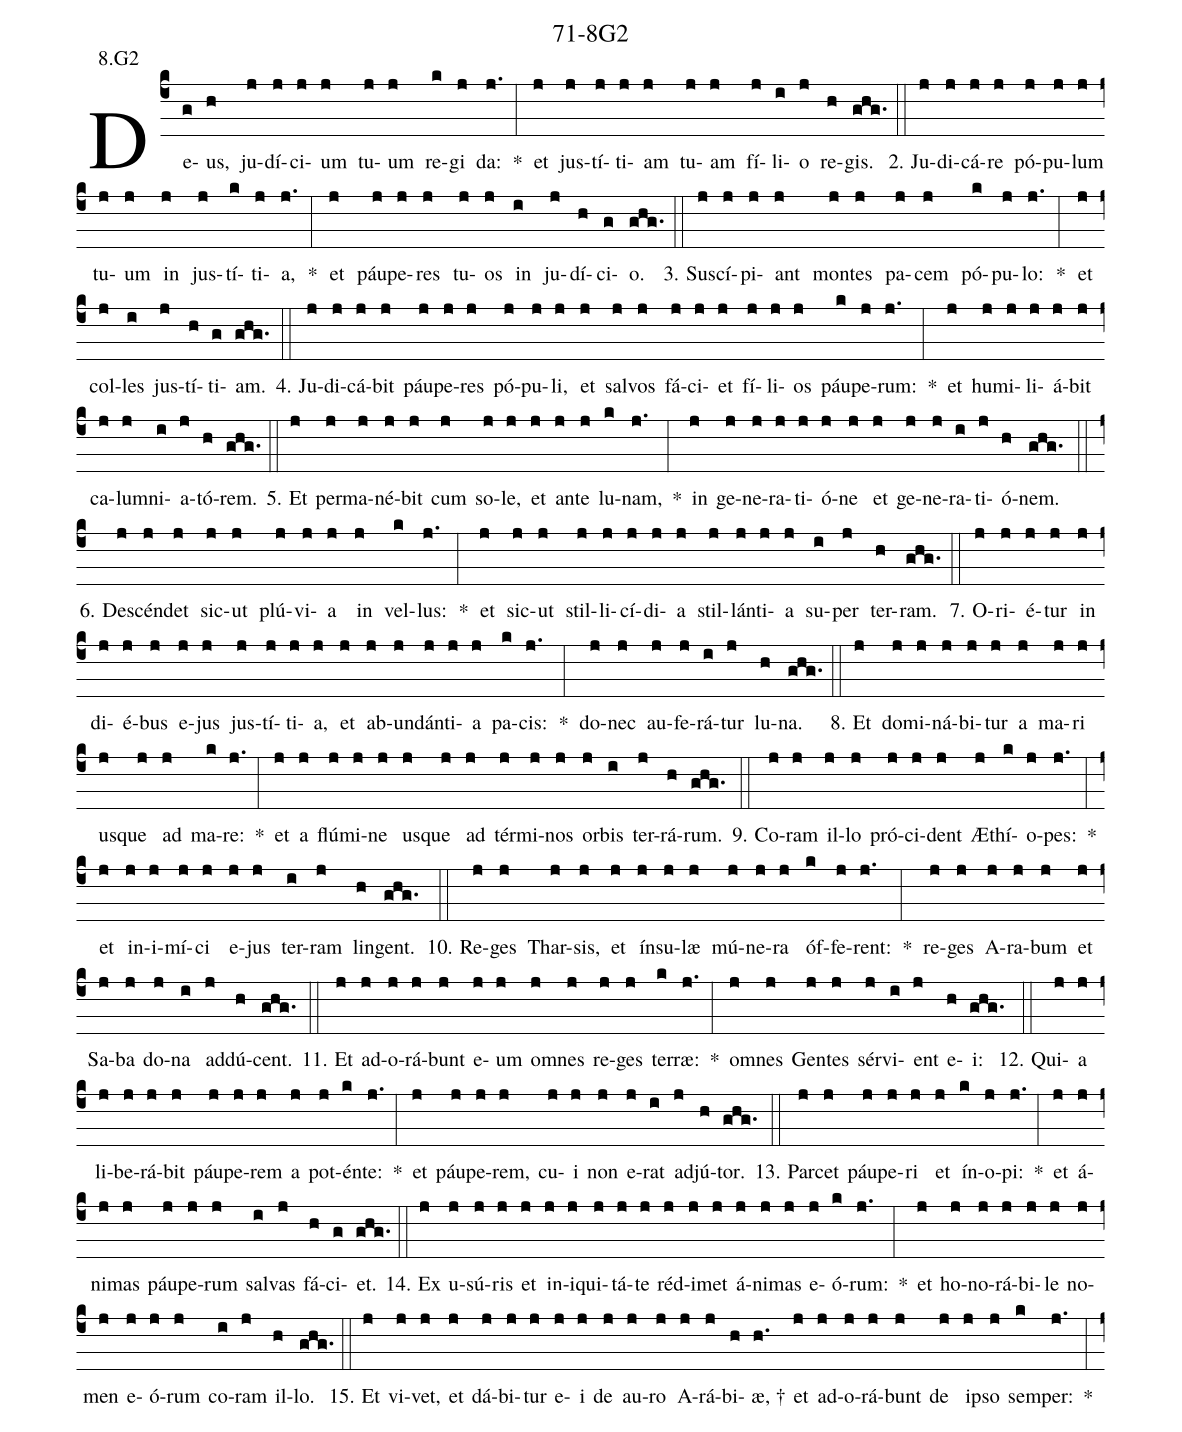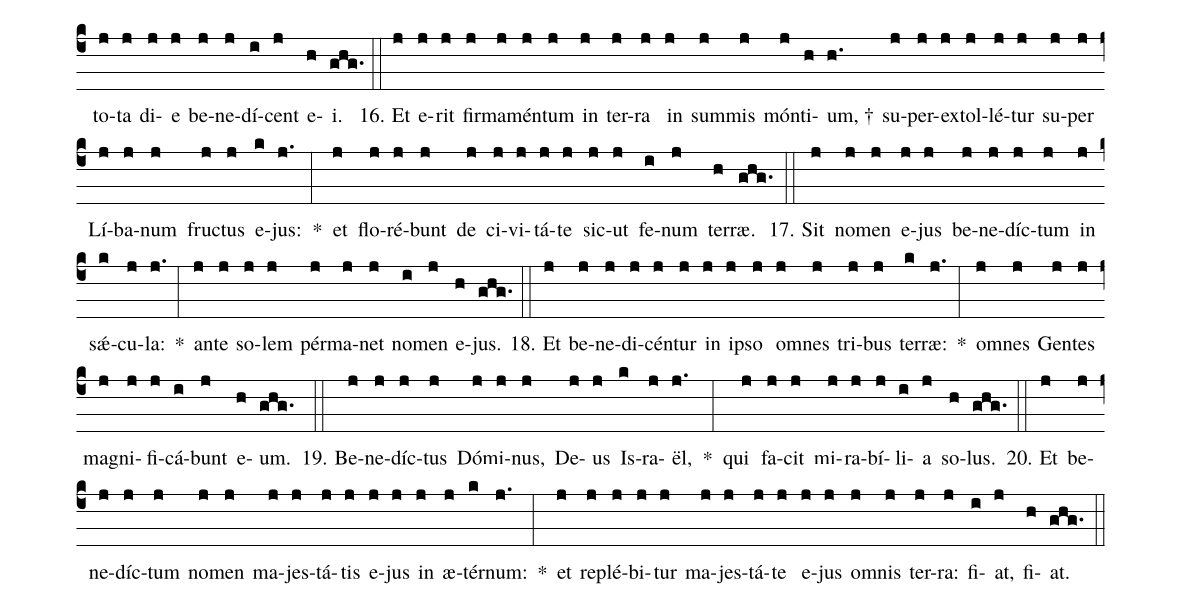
name: 71-8G2;
annotation: 8.G2;
%%
(c4)De(g)us,(h) ju(j)dí(j)ci(j)um(j) tu(j)um(j) re(k)gi(j) da:(j.) *(:) et(j) jus(j)tí(j)ti(j)am(j) tu(j)am(j) fí(j)li(i)o(j) re(h)gis.(ghg.) (::)
2. Ju(j)di(j)cá(j)re(j) pó(j)pu(j)lum(j) tu(j)um(j) in(j) jus(j)tí(k)ti(j)a,(j.) *(:) et(j) páu(j)pe(j)res(j) tu(j)os(j) in(i) ju(j)dí(h)ci(g)o.(ghg.) (::)
3. Su(j)scí(j)pi(j)ant(j) mon(j)tes(j) pa(j)cem(j) pó(k)pu(j)lo:(j.) *(:) et(j) col(j)les(i) jus(j)tí(h)ti(g)am.(ghg.) (::)
4. Ju(j)di(j)cá(j)bit(j) páu(j)pe(j)res(j) pó(j)pu(j)li,(j) et(j) sal(j)vos(j) fá(j)ci(j)et(j) fí(j)li(j)os(j) páu(k)pe(j)rum:(j.) *(:) et(j) hu(j)mi(j)li(j)á(j)bit(j) ca(j)lum(j)ni(i)a(j)tó(h)rem.(ghg.) (::)
5. Et(j) per(j)ma(j)né(j)bit(j) cum(j) so(j)le,(j) et(j) an(j)te(j) lu(k)nam,(j.) *(:) in(j) ge(j)ne(j)ra(j)ti(j)ó(j)ne(j) et(j) ge(j)ne(j)ra(i)ti(j)ó(h)nem.(ghg.) (::)
6. De(j)scén(j)det(j) sic(j)ut(j) plú(j)vi(j)a(j) in(j) vel(k)lus:(j.) *(:) et(j) sic(j)ut(j) stil(j)li(j)cí(j)di(j)a(j) stil(j)lán(j)ti(j)a(j) su(i)per(j) ter(h)ram.(ghg.) (::)
7. O(j)ri(j)é(j)tur(j) in(j) di(j)é(j)bus(j) e(j)jus(j) jus(j)tí(j)ti(j)a,(j) et(j) ab(j)un(j)dán(j)ti(j)a(j) pa(k)cis:(j.) *(:) do(j)nec(j) au(j)fe(j)rá(i)tur(j) lu(h)na.(ghg.) (::)
8. Et(j) do(j)mi(j)ná(j)bi(j)tur(j) a(j) ma(j)ri(j) us(j)que(j) ad(j) ma(k)re:(j.) *(:) et(j) a(j) flú(j)mi(j)ne(j) us(j)que(j) ad(j) tér(j)mi(j)nos(j) or(j)bis(i) ter(j)rá(h)rum.(ghg.) (::)
9. Co(j)ram(j) il(j)lo(j) pró(j)ci(j)dent(j) Æ(j)thí(k)o(j)pes:(j.) *(:) et(j) in(j)i(j)mí(j)ci(j) e(j)jus(j) ter(i)ram(j) lin(h)gent.(ghg.) (::)
10. Re(j)ges(j) Thar(j)sis,(j) et(j) ín(j)su(j)læ(j) mú(j)ne(j)ra(j) óf(k)fe(j)rent:(j.) *(:) re(j)ges(j) A(j)ra(j)bum(j) et(j) Sa(j)ba(j) do(j)na(i) ad(j)dú(h)cent.(ghg.) (::)
11. Et(j) ad(j)o(j)rá(j)bunt(j) e(j)um(j) om(j)nes(j) re(j)ges(j) ter(k)ræ:(j.) *(:) om(j)nes(j) Gen(j)tes(j) sér(j)vi(i)ent(j) e(h)i:(ghg.) (::)
12. Qui(j)a(j) li(j)be(j)rá(j)bit(j) páu(j)pe(j)rem(j) a(j) pot(j)én(k)te:(j.) *(:) et(j) páu(j)pe(j)rem,(j) cu(j)i(j) non(j) e(j)rat(i) ad(j)jú(h)tor.(ghg.) (::)
13. Par(j)cet(j) páu(j)pe(j)ri(j) et(j) ín(k)o(j)pi:(j.) *(:) et(j) á(j)ni(j)mas(j) páu(j)pe(j)rum(j) sal(i)vas(j) fá(h)ci(g)et.(ghg.) (::)
14. Ex(j) u(j)sú(j)ris(j) et(j) in(j)i(j)qui(j)tá(j)te(j) réd(j)i(j)met(j) á(j)ni(j)mas(j) e(j)ó(k)rum:(j.) *(:) et(j) ho(j)no(j)rá(j)bi(j)le(j) no(j)men(j) e(j)ó(j)rum(j) co(i)ram(j) il(h)lo.(ghg.) (::)
15. Et(j) vi(j)vet,(j) et(j) dá(j)bi(j)tur(j) e(j)i(j) de(j) au(j)ro(j) A(j)rá(j)bi(h)æ, †(h.) et(j) ad(j)o(j)rá(j)bunt(j) de(j) ip(j)so(j) sem(k)per:(j.) *(:) to(j)ta(j) di(j)e(j) be(j)ne(j)dí(i)cent(j) e(h)i.(ghg.) (::)
16. Et(j) e(j)rit(j) fir(j)ma(j)mén(j)tum(j) in(j) ter(j)ra(j) in(j) sum(j)mis(j) món(j)ti(h)um, †(h.) su(j)per(j)ex(j)tol(j)lé(j)tur(j) su(j)per(j) Lí(j)ba(j)num(j) fruc(j)tus(j) e(k)jus:(j.) *(:) et(j) flo(j)ré(j)bunt(j) de(j) ci(j)vi(j)tá(j)te(j) sic(j)ut(j) fe(i)num(j) ter(h)ræ.(ghg.) (::)
17. Sit(j) no(j)men(j) e(j)jus(j) be(j)ne(j)díc(j)tum(j) in(j) sǽ(k)cu(j)la:(j.) *(:) an(j)te(j) so(j)lem(j) pér(j)ma(j)net(j) no(i)men(j) e(h)jus.(ghg.) (::)
18. Et(j) be(j)ne(j)di(j)cén(j)tur(j) in(j) ip(j)so(j) om(j)nes(j) tri(j)bus(j) ter(k)ræ:(j.) *(:) om(j)nes(j) Gen(j)tes(j) ma(j)gni(j)fi(j)cá(i)bunt(j) e(h)um.(ghg.) (::)
19. Be(j)ne(j)díc(j)tus(j) Dó(j)mi(j)nus,(j) De(j)us(j) Is(k)ra(j)ël,(j.) *(:) qui(j) fa(j)cit(j) mi(j)ra(j)bí(j)li(i)a(j) so(h)lus.(ghg.) (::)
20. Et(j) be(j)ne(j)díc(j)tum(j) no(j)men(j) ma(j)jes(j)tá(j)tis(j) e(j)jus(j) in(j) æ(j)tér(k)num:(j.) *(:) et(j) re(j)plé(j)bi(j)tur(j) ma(j)jes(j)tá(j)te(j) e(j)jus(j) om(j)nis(j) ter(j)ra:(j) fi(i)at,(j) fi(h)at.(ghg.) (::)
